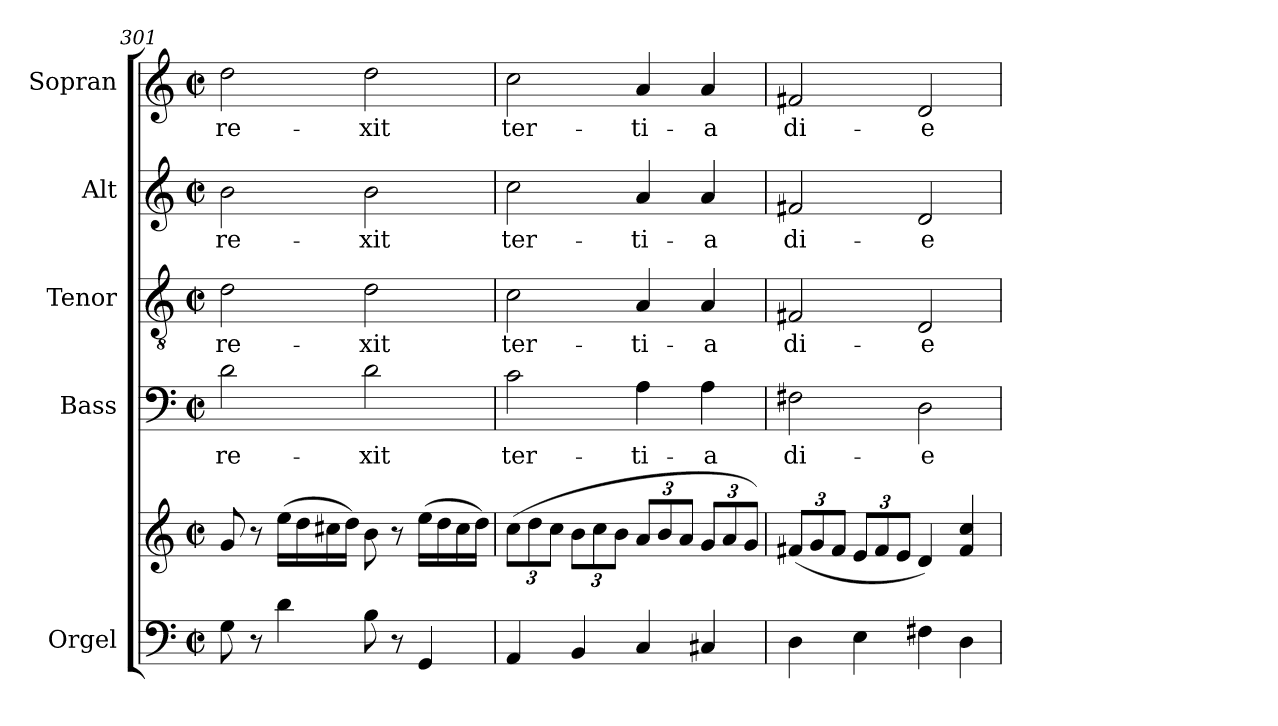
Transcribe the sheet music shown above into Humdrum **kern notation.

**kern	**kern	**kern	**text	**kern	**text	**kern	**text	**kern	**text
*part5	*part5	*part4	*part4	*part3	*part3	*part2	*part2	*part1	*part1
*staff6	*staff5	*staff4	*staff4	*staff3	*staff3	*staff2	*staff2	*staff1	*staff1
*I"Orgel	*	*I"Bass	*	*I"Tenor	*	*I"Alt	*	*I"Sopran	*
*I'Org.	*	*I'B.	*	*I'T.	*	*I'A.	*	*I'S.	*
*clefF4	*clefG2	*clefF4	*	*clefGv2	*	*clefG2	*	*clefG2	*
*k[]	*k[]	*k[]	*	*k[]	*	*k[]	*	*k[]	*
*C:	*C:	*C:	*	*C:	*	*C:	*	*C:	*
*M2/2	*M2/2	*M2/2	*	*M2/2	*	*M2/2	*	*M2/2	*
*met(c|)	*met(c|)	*met(c|)	*	*met(c|)	*	*met(c|)	*	*met(c|)	*
=301	=301	=301	=301	=301	=301	=301	=301	=301	=301
!	!	!	!LO:LY:b	!	!LO:LY:b	!	!LO:LY:b	!	!LO:LY:b
8G\	8g/	2d\	-re-	2d\	-re-	2b\	-re-	2dd\	-re-
8r	8r	.	.	.	.	.	.	.	.
4d\	(>16ee\LL	.	.	.	.	.	.	.	.
.	16dd\	.	.	.	.	.	.	.	.
.	16cc#X\	.	.	.	.	.	.	.	.
.	16dd\JJ)	.	.	.	.	.	.	.	.
!	!	!	!LO:LY:b	!	!LO:LY:b	!	!LO:LY:b	!	!LO:LY:b
8B\	8b\	2d\	-xit	2d\	-xit	2b\	-xit	2dd\	-xit
8r	8r	.	.	.	.	.	.	.	.
4GG/	(>16ee\LL	.	.	.	.	.	.	.	.
.	16dd\	.	.	.	.	.	.	.	.
.	16cc#\	.	.	.	.	.	.	.	.
.	16dd\JJ)	.	.	.	.	.	.	.	.
=302	=302	=302	=302	=302	=302	=302	=302	=302	=302
*	*Xbrackettup	*	*	*	*	*	*	*	*
!	!	!	!LO:LY:b	!	!LO:LY:b	!	!LO:LY:b	!	!LO:LY:b
4AA/	(>12cc\L	2c\	ter-	2c\	ter-	2cc\	ter-	2cc\	ter-
.	12dd\	.	.	.	.	.	.	.	.
.	12cc\J	.	.	.	.	.	.	.	.
4BB/	12b\L	.	.	.	.	.	.	.	.
.	12cc\	.	.	.	.	.	.	.	.
.	12b\J	.	.	.	.	.	.	.	.
!	!	!	!LO:LY:b	!	!LO:LY:b	!	!LO:LY:b	!	!LO:LY:b
4C/	12a/L	4A\	-ti-	4A/	-ti-	4a/	-ti-	4a/	-ti-
.	12b/	.	.	.	.	.	.	.	.
.	12a/J	.	.	.	.	.	.	.	.
!	!	!	!LO:LY:b	!	!LO:LY:b	!	!LO:LY:b	!	!LO:LY:b
4C#X/	12g/L	4A\	-a	4A/	-a	4a/	-a	4a/	-a
.	12a/	.	.	.	.	.	.	.	.
.	12g/J)	.	.	.	.	.	.	.	.
!!LO:PB:g=z
=303	=303	=303	=303	=303	=303	=303	=303	=303	=303
!	!	!	!LO:LY:b	!	!LO:LY:b	!	!LO:LY:b	!	!LO:LY:b
4D\	(<12f#X/L	2F#X\	di-	2F#X/	di-	2f#X/	di-	2f#X/	di-
.	12g/	.	.	.	.	.	.	.	.
.	12f#/J	.	.	.	.	.	.	.	.
4E\	12e/L	.	.	.	.	.	.	.	.
.	12f#/	.	.	.	.	.	.	.	.
.	12e/J	.	.	.	.	.	.	.	.
!	!	!	!LO:LY:b	!	!LO:LY:b	!	!LO:LY:b	!	!LO:LY:b
4F#X\	4d/)	2D\	-e	2D/	-e	2d/	-e	2d/	-e
4D\	4f#/ 4cc/	.	.	.	.	.	.	.	.
=	=	=	=	=	=	=	=	=	=
*-	*-	*-	*-	*-	*-	*-	*-	*-	*-
